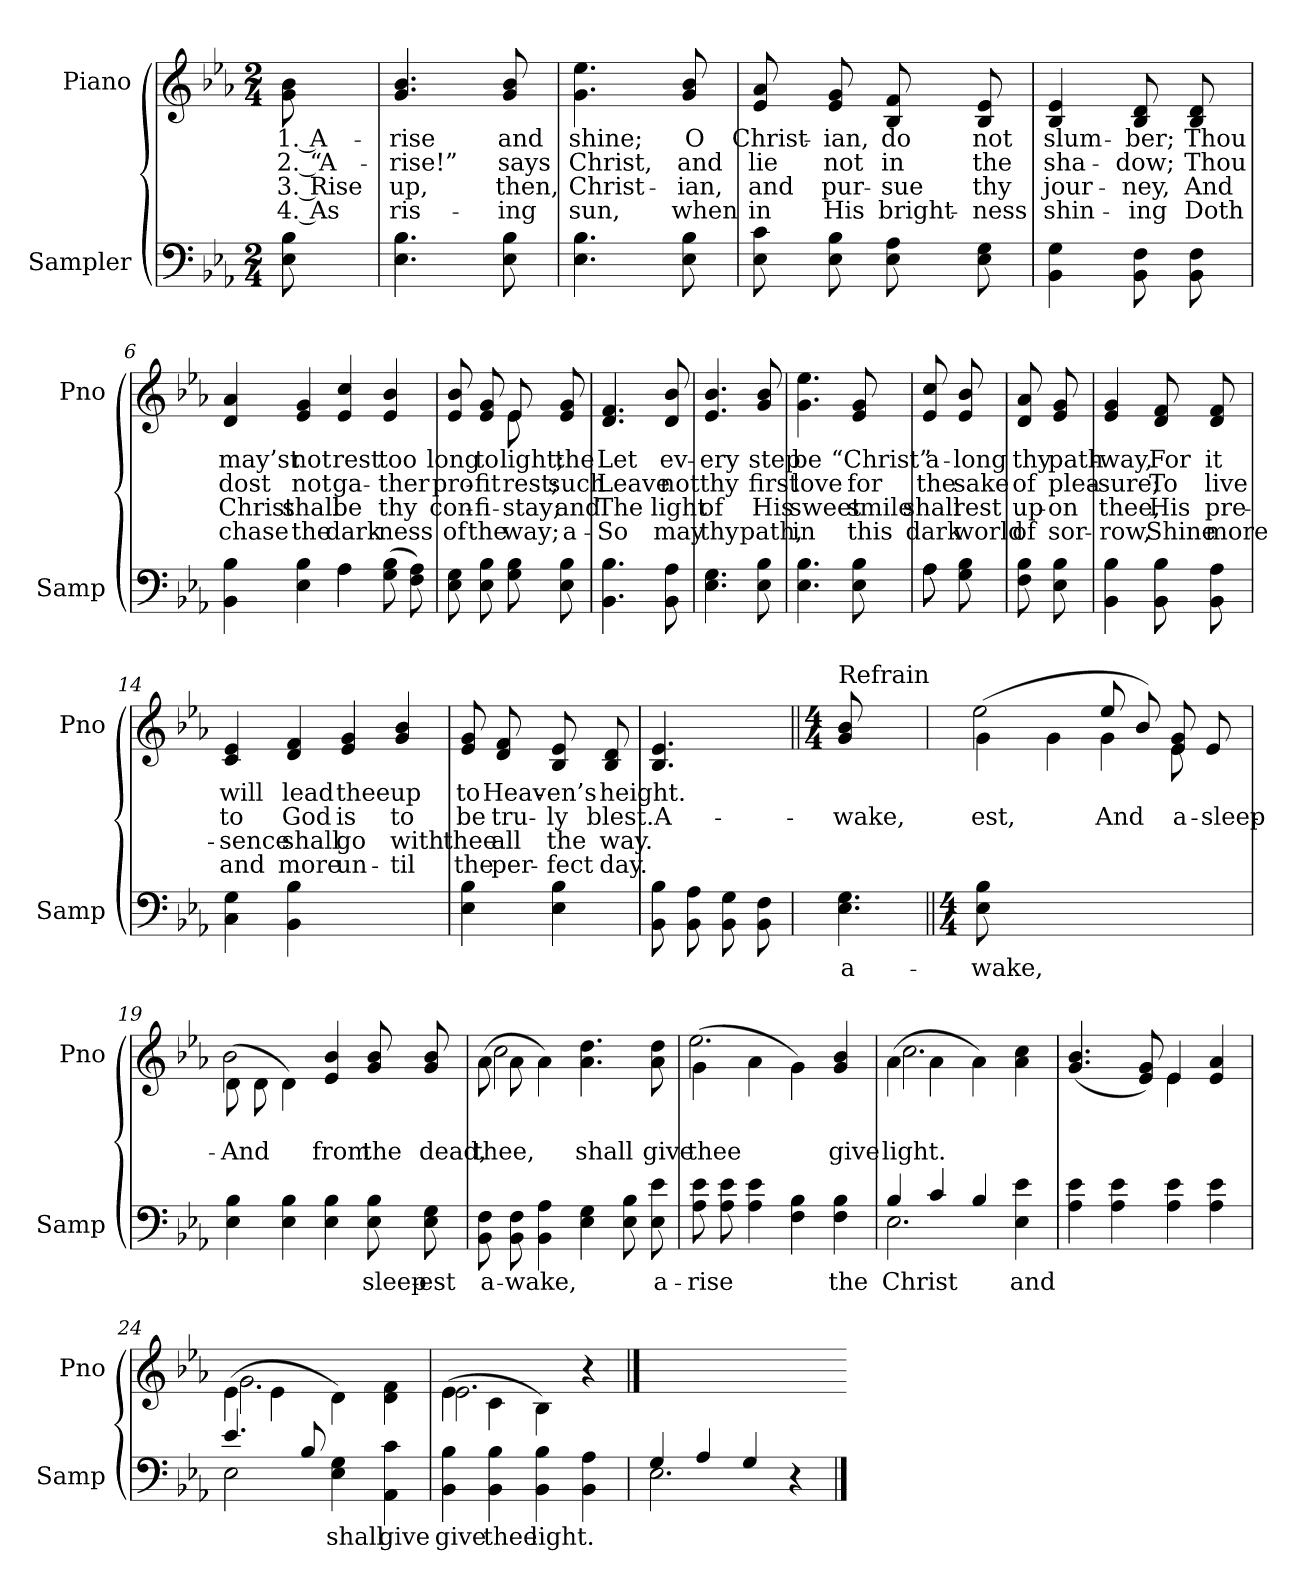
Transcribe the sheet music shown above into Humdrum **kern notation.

**kern	**text	**kern	**text	**text	**text	**text
*part2	*part2	*part1	*part1	*part1	*part1	*part1
*staff2	*staff2	*staff1	*staff1	*staff1	*staff1	*staff1
*I"Sampler	*	*I"Piano	*	*	*	*
*I'Samp	*	*I'Pno	*	*	*	*
*clefF4	*	*clefG2	*	*	*	*
*k[b-e-a-]	*	*k[b-e-a-]	*	*	*	*
*E-:	*	*E-:	*	*	*	*
*M2/4	*	*M2/4	*	*	*	*
=1	=1	=1	=1	=1	=1	=1
8E- 8B-	.	8g\ 8b-\	1. A-	2. “A-	3. Rise	4. As
=2	=2	=2	=2	=2	=2	=2
4.E- 4.B-	.	4.g 4.b-	-rise	-rise!”	up,	ris-
8E- 8B-	.	8g 8b-	and	says	then,	-ing
=3	=3	=3	=3	=3	=3	=3
4.E- 4.B-	.	4.g 4.ee-	shine;	Christ,	Christ-	sun,
8E- 8B-	.	8g 8b-	O	and	-ian,	when
=4	=4	=4	=4	=4	=4	=4
8E- 8c	.	8e- 8a-	Christ-	lie	and	in
8E- 8B-	.	8e- 8g	-ian,	not	pur-	His
8E- 8A-	.	8B- 8f	do	in	-sue	bright-
8E- 8G	.	8B- 8e-	not	the	thy	-ness
=5	=5	=5	=5	=5	=5	=5
4BB- 4G	.	4B- 4e-	slum-	sha-	jour-	shin-
8BB- 8F	.	8B- 8d	-ber;	-dow;	-ney,	-ing
8BB- 8F	.	8B- 8d	Thou	Thou	And	Doth
=6	=6	=6	=6	=6	=6	=6
*^	*	*	*	*	*	*
4BB- 4B-	2ryy	.	4d 4a-	may’st	dost	Christ	chase
4E- 4B-	.	.	4e- 4g	not	not	shall	the
4A-\	4A-	.	4e- 4cc	rest	ga-	be	dark-
(8G\ 8B-\	4ryy	.	4e- 4b-	too	-ther	thy	-ness
8F\ 8A-\)	.	.	.	.	.	.	.
*v	*v	*	*	*	*	*	*
=7	=7	=7	=7	=7	=7	=7
*	*	*^	*	*	*	*
8E- 8G	.	8e- 8b-	4ryy	long	pro-	con-	of
8E- 8B-	.	8e- 8g	.	to	-fit	-fi-	the
8G 8B-	.	8e-/	8e-	light;	rest;	stay;	-way;
8E- 8B-	.	8e- 8g	8ryy	the	such	and	a-
*	*	*v	*v	*	*	*	*
=8	=8	=8	=8	=8	=8	=8
4.BB- 4.B-	.	4.d 4.f	Let	Leave	The	So
8BB- 8A-	.	8d 8b-	ev-	not	light	may
=9	=9	=9	=9	=9	=9	=9
4.E- 4.G	.	4.e- 4.b-	-ery	thy	of	thy
8E- 8B-	.	8g 8b-	step	first	His	path,
=10	=10	=10	=10	=10	=10	=10
4.E- 4.B-	.	4.g 4.ee-	be	love	sweet	in
8E- 8B-	.	8e- 8g	“Christ”	for	smile	this
=11	=11	=11	=11	=11	=11	=11
*^	*	*	*	*	*	*
8A-\	8A-	.	8e- 8cc	a-	the	shall	dark
8G 8B-	8ryy	.	8e- 8b-	-long	sake	rest	world
*v	*v	*	*	*	*	*	*
=12	=12	=12	=12	=12	=12	=12
8F 8B-	.	8d 8a-	thy	of	up-	of
8E- 8B-	.	8e- 8g	path-	plea-	-on	sor-
=13	=13	=13	=13	=13	=13	=13
4BB- 4B-	.	4e- 4g	-way,	-sure;	thee,	-row,
8BB- 8B-	.	8d 8f	For	To	His	Shine
8BB- 8A-	.	8d 8f	it	live	pre-	more
=14	=14	=14	=14	=14	=14	=14
4C 4G	.	4c 4e-	will	to	-sence	and
4BB- 4B-	.	4d 4f	lead	God	shall	more
2ryy	.	4e- 4g	thee	is	go	un-
.	.	4g 4b-	up	to	with	-til
=15	=15	=15	=15	=15	=15	=15
4E- 4B-	.	8e- 8g	to	be	thee	the
.	.	8d 8f	Heav-	tru-	all	per-
4E- 4B-	.	8B- 8e-	-en’s	-ly	the	-fect
.	.	8B- 8d	height.	blest.	way.	day.
=16	=16	=16	=16	=16	=16	=16
8BB- 8B-	.	4.B- 4.e-	.	A-	.	.
8BB- 8A-	.	.	.	.	.	.
8BB- 8G	.	.	.	.	.	.
8BB- 8F	.	8ryy	.	.	.	.
=17	=17||	=17||	=17||	=17||	=17||	=17||
*	*	*M4/4	*	*	*	*
!	!	!LO:TX:t=Refrain	!	!	!	!
4.E- 4.G	a-	8g 8b-	.	-wake,	.	.
.	.	4ryy	.	.	.	.
=18||	=18	=18	=18	=18	=18	=18
*M4/4	*	*	*	*	*	*
*	*	*^	*	*	*	*
8E- 8B-	-wake,	(4g\	2ee-	.	-est,	.	.
2..ryy	.	.	.	.	.	.	.
.	.	4g\	.	.	.	.	.
.	.	8ee-/	4g	.	And	.	.
.	.	8b-/)	.	.	.	.	.
.	.	8e- 8g	8e-	.	a-	.	.
.	.	8e-/	8ryy	.	sleep-	.	.
=19	=19	=19	=19	=19	=19	=19	=19
4E- 4B-	.	(8d\	2b-	.	And	.	.
.	.	8d\	.	.	.	.	.
4E- 4B-	.	4d\)	.	.	.	.	.
4E- 4B-	.	4e- 4b-	2ryy	.	from	.	.
8E- 8B-	sleep-	8g 8b-	.	.	the	.	.
8E- 8G	-est	8g 8b-	.	.	dead,	.	.
=20	=20	=20	=20	=20	=20	=20	=20
8BB- 8F	a-	(8a-\	2cc	.	thee,	.	.
8BB- 8F	-wake,	8a-\	.	.	.	.	.
4BB- 4A-	.	4a-\)	.	.	.	.	.
4E- 4G	.	4.a- 4.dd	2ryy	.	shall	.	.
8E- 8B-	.	.	.	.	.	.	.
8E- 8e-	a-	8a- 8dd	.	.	give	.	.
=21	=21	=21	=21	=21	=21	=21	=21
8A- 8e-	-rise	(4g\	2.ee-	.	thee	.	.
8A- 8e-	.	.	.	.	.	.	.
4A- 4e-	.	4a-\	.	.	.	.	.
4F 4B-	.	4g\)	.	.	.	.	.
4F 4B-	the	4g 4b-	4ryy	.	give	.	.
=22	=22	=22	=22	=22	=22	=22	=22
*^	*	*	*	*	*	*	*
4B-/	2.E-	Christ	(4a-\	2.cc	.	light.	.	.
4c/	.	.	4a-\	.	.	.	.	.
4B-/	.	.	4a-\)	.	.	.	.	.
4E- 4e-	4ryy	and	4a- 4cc	4ryy	.	.	.	.
*v	*v	*	*	*	*	*	*	*
=23	=23	=23	=23	=23	=23	=23	=23
4A- 4e-	.	(4.g 4.b-	2ryy	.	.	.	.
4A- 4e-	.	.	.	.	.	.	.
.	.	8e- 8g)	.	.	.	.	.
4A- 4e-	.	4e-/	4e-	.	.	.	.
4A- 4e-	.	4e- 4a-	4ryy	.	.	.	.
=24	=24	=24	=24	=24	=24	=24	=24
*^	*	*	*	*	*	*	*
4.e-/	2E-	.	(4e-\	2.g	.	.	.	.
.	.	.	4e-\	.	.	.	.	.
8B-/	.	.	.	.	.	.	.	.
4E- 4G	2ryy	shall	4d\)	.	.	.	.	.
4AA- 4c	.	give	4d\ 4f\	4ryy	.	.	.	.
*v	*v	*	*	*	*	*	*	*
=25	=25	=25	=25	=25	=25	=25	=25
4BB- 4B-	give	(4e-\	2.e-	.	.	.	.
4BB- 4B-	thee	4c\	.	.	.	.	.
4BB- 4B-	light.	4B-\)	.	.	.	.	.
4BB- 4A-	.	4r	4ryy	.	.	.	.
*	*	*v	*v	*	*	*	*
=	==	==	==	==	==	==
*^	*	*	*	*	*	*
4G/	2.E-	.	1ryy	.	.	.	.
4A-/	.	.	.	.	.	.	.
4G/	.	.	.	.	.	.	.
4r	4ryy	.	.	.	.	.	.
*v	*v	*	*	*	*	*	*
==	=	=	=	=	=	=
*-	*-	*-	*-	*-	*-	*-
